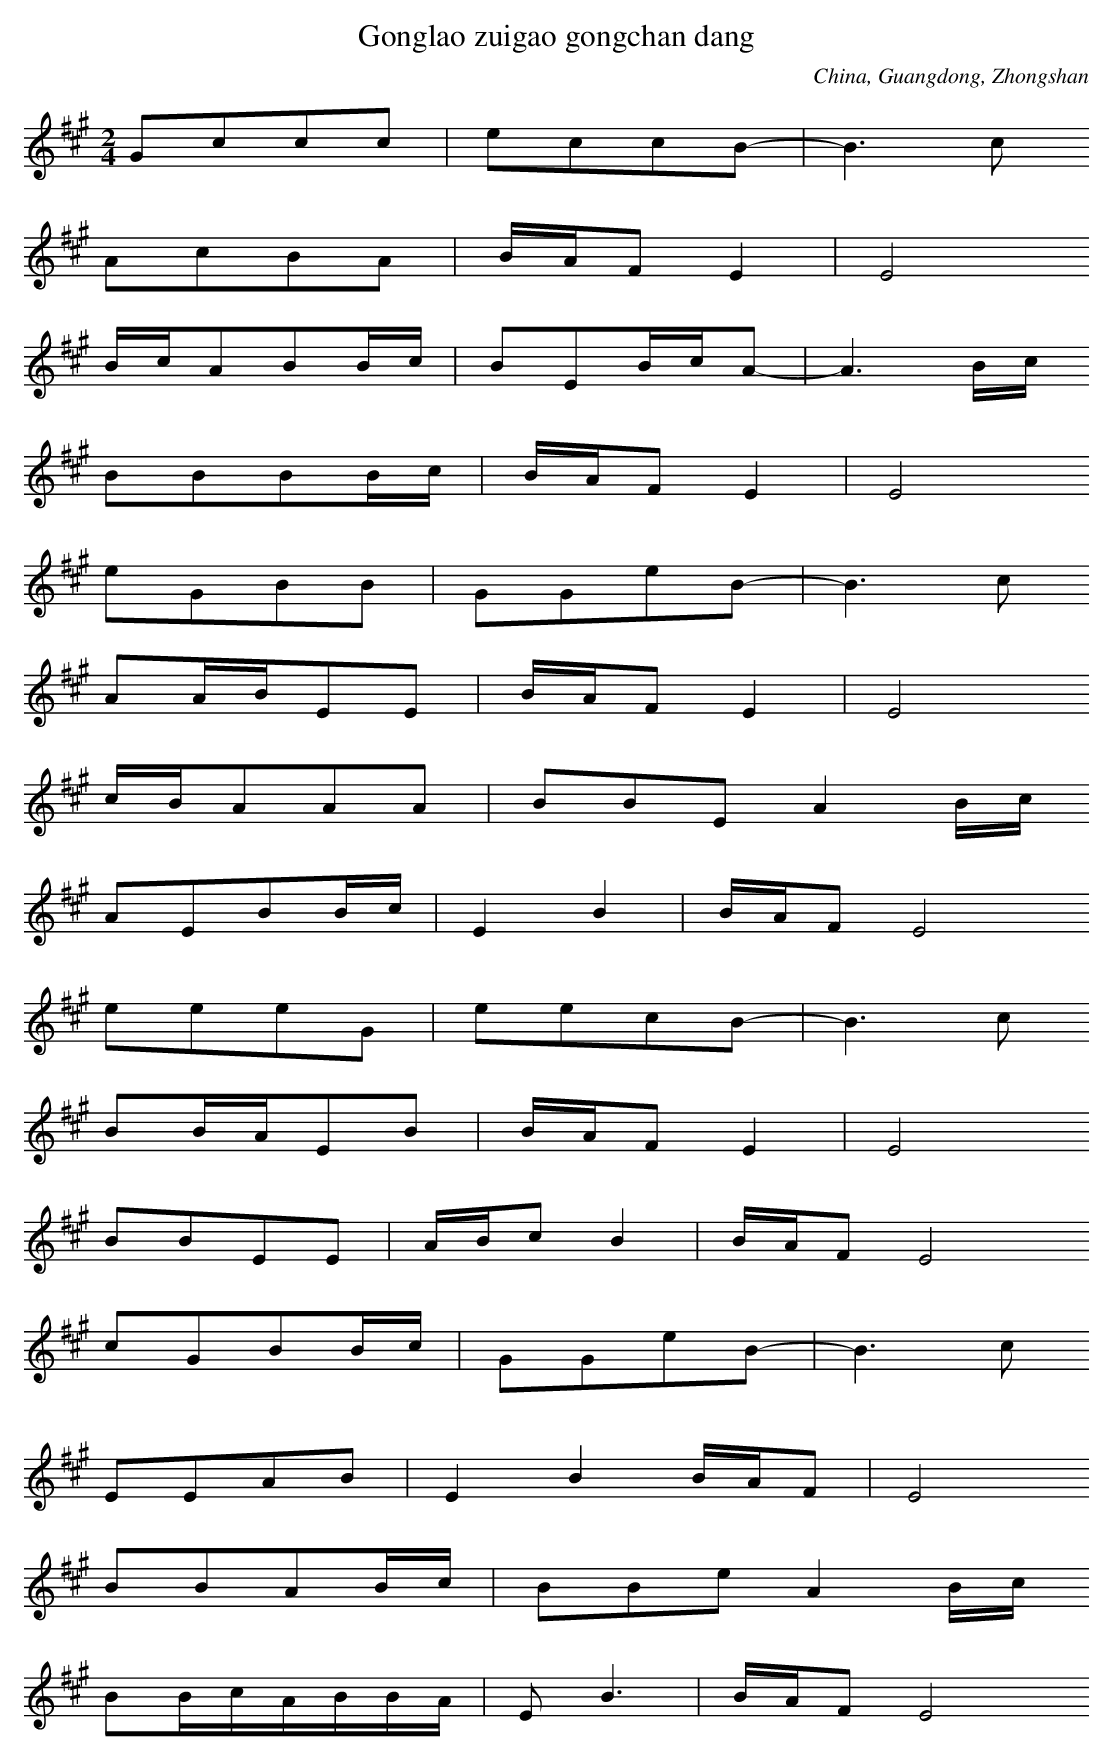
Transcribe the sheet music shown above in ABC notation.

X:1
T: Gonglao zuigao gongchan dang
O: China, Guangdong, Zhongshan
M: 2/4
L: 1/16
K: A
G2c2c2c2 | e2c2c2B2- | B6c2
A2c2B2A2 | BAF2E4 | E8
BcA2B2Bc | B2E2BcA2- | A6Bc
B2B2B2Bc | BAF2E4 | E8
e2G2B2B2 | G2G2e2B2- | B6c2
A2ABE2E2 | BAF2E4 | E8
cBA2A2A2 | B2B2E2A4Bc
A2E2B2Bc | E4B4 | BAF2E8
e2e2e2G2 | e2e2c2B2- | B6c2
B2BAE2B2 | BAF2E4 | E8
B2B2E2E2 | ABc2B4 | BAF2E8
c2G2B2Bc | G2G2e2B2- | B6c2
E2E2A2B2 | E4B4BAF2 | E8
B2B2A2Bc | B2B2e2A4Bc
B2BcABBA | E2B6 | BAF2E8
